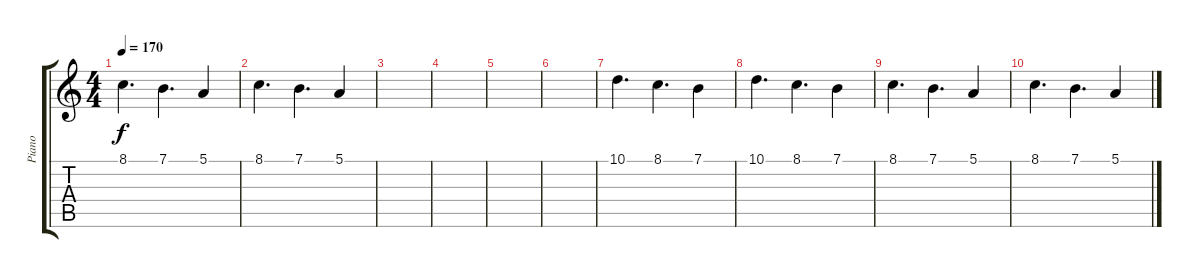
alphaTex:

\track ("Piano" "Piano") {instrument acousticgrandpiano}
\staff {score tabs}
\tuning (E4 B3 G3 D3 A2 E2) {hide}
\ts (4 4)
\tempo 170
\clef g2
\ks c
8.1.4{d dy f} 7.1.4{d} 5.1.4 |
8.1.4{d} 7.1.4{d} 5.1.4 |
|
|
|
|
10.1.4{d} 8.1.4{d} 7.1.4 |
10.1.4{d} 8.1.4{d} 7.1.4 |
8.1.4{d} 7.1.4{d} 5.1.4 |
8.1.4{d} 7.1.4{d} 5.1.4
